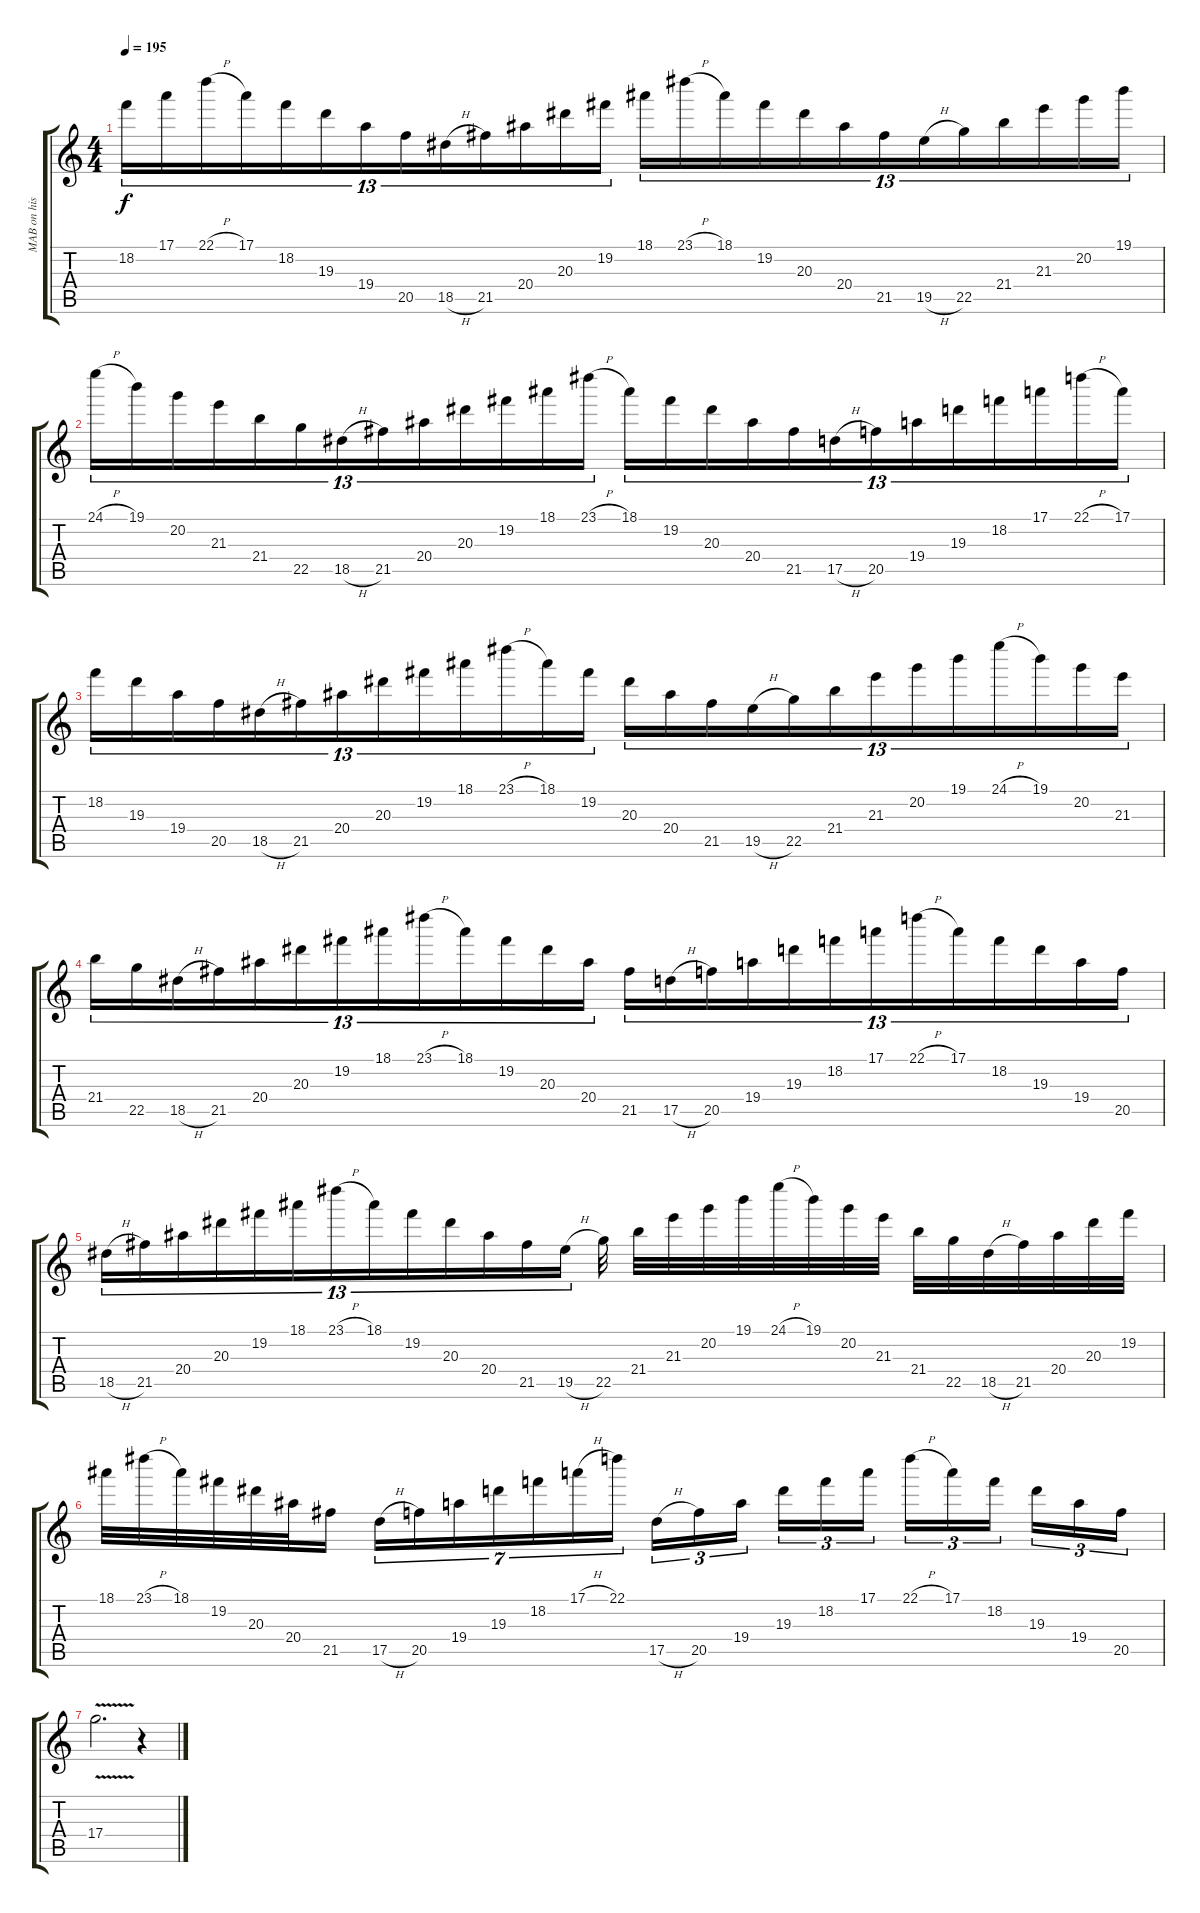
\track ("MAB on his Quad-Guitar" "MAB on his") {instrument distortionguitar}
\staff {score tabs}
\tuning (E4 B3 G3 D3 A2 E2) {hide}
\ts (4 4)
\tempo 195
\clef g2
\ks c
18.2.16{tu (13 8) dy f} 17.1.16{tu (13 8)} 22.1{h}.16{tu (13 8)} 17.1.16{tu (13 8)} 18.2.16{tu (13 8)} 19.3.16{tu (13 8)} 19.4.16{tu (13 8)} 20.5.16{tu (13 8)} 18.5{h}.16{tu (13 8)} 21.5.16{tu (13 8)} 20.4.16{tu (13 8)} 20.3.16{tu (13 8)} 19.2.16{tu (13 8)} 18.1.16{tu (13 8)} 23.1{h}.16{tu (13 8)} 18.1.16{tu (13 8)} 19.2.16{tu (13 8)} 20.3.16{tu (13 8)} 20.4.16{tu (13 8)} 21.5.16{tu (13 8)} 19.5{h}.16{tu (13 8)} 22.5.16{tu (13 8)} 21.4.16{tu (13 8)} 21.3.16{tu (13 8)} 20.2.16{tu (13 8)} 19.1.16{tu (13 8)} |
24.1{h}.16{tu (13 8)} 19.1.16{tu (13 8)} 20.2.16{tu (13 8)} 21.3.16{tu (13 8)} 21.4.16{tu (13 8)} 22.5.16{tu (13 8)} 18.5{h}.16{tu (13 8)} 21.5.16{tu (13 8)} 20.4.16{tu (13 8)} 20.3.16{tu (13 8)} 19.2.16{tu (13 8)} 18.1.16{tu (13 8)} 23.1{h}.16{tu (13 8)} 18.1.16{tu (13 8)} 19.2.16{tu (13 8)} 20.3.16{tu (13 8)} 20.4.16{tu (13 8)} 21.5.16{tu (13 8)} 17.5{h}.16{tu (13 8)} 20.5.16{tu (13 8)} 19.4.16{tu (13 8)} 19.3.16{tu (13 8)} 18.2.16{tu (13 8)} 17.1.16{tu (13 8)} 22.1{h}.16{tu (13 8)} 17.1.16{tu (13 8)} |
18.2.16{tu (13 8)} 19.3.16{tu (13 8)} 19.4.16{tu (13 8)} 20.5.16{tu (13 8)} 18.5{h}.16{tu (13 8)} 21.5.16{tu (13 8)} 20.4.16{tu (13 8)} 20.3.16{tu (13 8)} 19.2.16{tu (13 8)} 18.1.16{tu (13 8)} 23.1{h}.16{tu (13 8)} 18.1.16{tu (13 8)} 19.2.16{tu (13 8)} 20.3.16{tu (13 8)} 20.4.16{tu (13 8)} 21.5.16{tu (13 8)} 19.5{h}.16{tu (13 8)} 22.5.16{tu (13 8)} 21.4.16{tu (13 8)} 21.3.16{tu (13 8)} 20.2.16{tu (13 8)} 19.1.16{tu (13 8)} 24.1{h}.16{tu (13 8)} 19.1.16{tu (13 8)} 20.2.16{tu (13 8)} 21.3.16{tu (13 8)} |
21.4.16{tu (13 8)} 22.5.16{tu (13 8)} 18.5{h}.16{tu (13 8)} 21.5.16{tu (13 8)} 20.4.16{tu (13 8)} 20.3.16{tu (13 8)} 19.2.16{tu (13 8)} 18.1.16{tu (13 8)} 23.1{h}.16{tu (13 8)} 18.1.16{tu (13 8)} 19.2.16{tu (13 8)} 20.3.16{tu (13 8)} 20.4.16{tu (13 8)} 21.5.16{tu (13 8)} 17.5{h}.16{tu (13 8)} 20.5.16{tu (13 8)} 19.4.16{tu (13 8)} 19.3.16{tu (13 8)} 18.2.16{tu (13 8)} 17.1.16{tu (13 8)} 22.1{h}.16{tu (13 8)} 17.1.16{tu (13 8)} 18.2.16{tu (13 8)} 19.3.16{tu (13 8)} 19.4.16{tu (13 8)} 20.5.16{tu (13 8)} |
18.5{h}.16{tu (13 8)} 21.5.16{tu (13 8)} 20.4.16{tu (13 8)} 20.3.16{tu (13 8)} 19.2.16{tu (13 8)} 18.1.16{tu (13 8)} 23.1{h}.16{tu (13 8)} 18.1.16{tu (13 8)} 19.2.16{tu (13 8)} 20.3.16{tu (13 8)} 20.4.16{tu (13 8)} 21.5.16{tu (13 8)} 19.5{h}.16{tu (13 8)} 22.5.32 21.4.32 21.3.32 20.2.32 19.1.32 24.1{h}.32 19.1.32 20.2.32 21.3.32 21.4.32 22.5.32 18.5{h}.32 21.5.32 20.4.32 20.3.32 19.2.32 |
18.1.32 23.1{h}.32 18.1.32 19.2.32 20.3.32 20.4.32 21.5.16 17.5{h}.16{tu (7 4)} 20.5.16{tu (7 4)} 19.4.16{tu (7 4)} 19.3.16{tu (7 4)} 18.2.16{tu (7 4)} 17.1{h}.16{tu (7 4)} 22.1.16{tu (7 4)} 17.5{h}.16{tu (3 2)} 20.5.16{tu (3 2)} 19.4.16{tu (3 2)} 19.3.16{tu (3 2)} 18.2.16{tu (3 2)} 17.1.16{tu (3 2)} 22.1{h}.16{tu (3 2)} 17.1.16{tu (3 2)} 18.2.16{tu (3 2)} 19.3.16{tu (3 2)} 19.4.16{tu (3 2)} 20.5.16{tu (3 2)} |
17.4{v}.2{d} r.4
